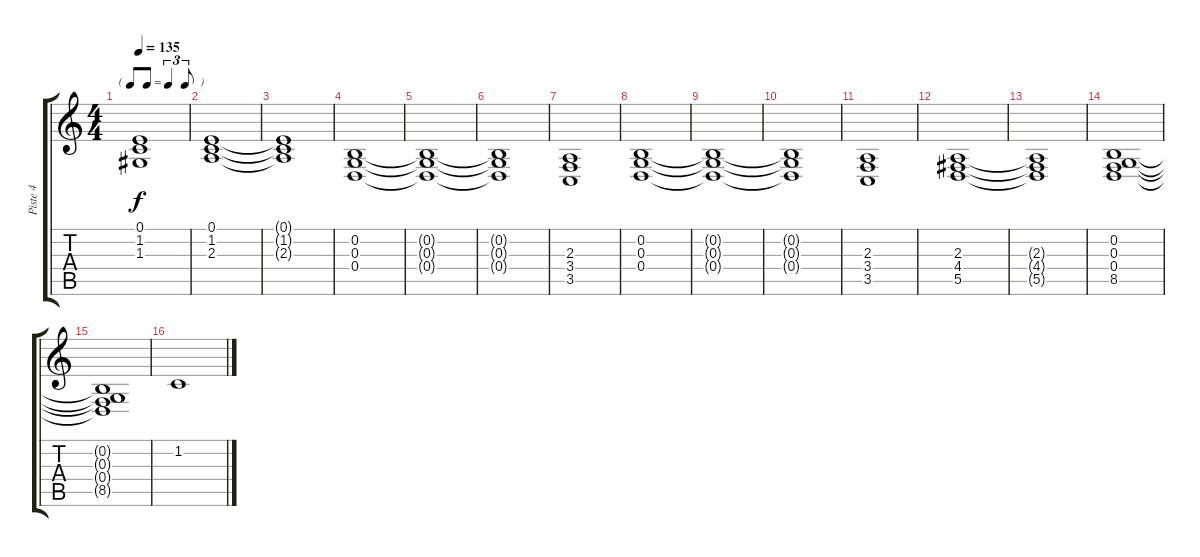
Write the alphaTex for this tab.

\track ("Piste 4" "Piste 4") {instrument drawbarorgan}
\staff {score tabs}
\tuning (E4 B3 G3 D3 A2 E2) {hide}
\ts (4 4)
\tf triplet8th
\tempo 135
\clef g2
\ks c
(0.1 1.2 1.3).1{dy f} |
(0.1 1.2 2.3).1 |
(0.1{t} 1.2{t} 2.3{t}).1 |
(0.2 0.3 0.4).1 |
(0.2{t} 0.3{t} 0.4{t}).1 |
(0.2{t} 0.3{t} 0.4{t}).1 |
(2.3 3.4 3.5).1 |
(0.2 0.3 0.4).1 |
(0.2{t} 0.3{t} 0.4{t}).1 |
(0.2{t} 0.3{t} 0.4{t}).1 |
(2.3 3.4 3.5).1 |
(2.3 4.4 5.5).1 |
(2.3{t} 4.4{t} 5.5{t}).1 |
(0.2 0.3 0.4 8.5).1 |
(0.2{t} 0.3{t} 0.4{t} 8.5{t}).1 |
1.2.1
